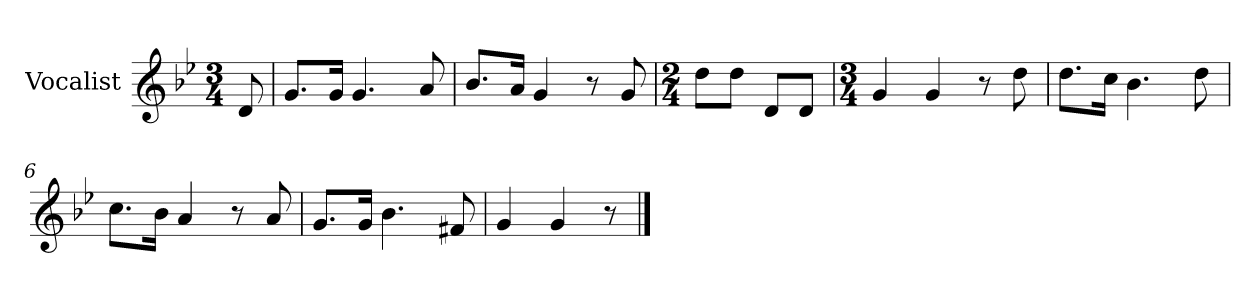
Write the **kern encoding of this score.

**kern
*part1
*staff1
*I"Vocalist
*k[b-e-]
*g:
*M3/4
=
8d
=1
8.gL
16gJk
4.g
8a
=2
8.b-L
16aJk
4g
8r
8g
=3
*M2/4
8ddL
8ddJ
8dL
8dJ
=4
*M3/4
4g
4g
8r
8dd
=5
8.ddL
16ccJk
4.b-
8dd
=6
8.ccL
16b-Jk
4a
8r
8a
=7
8.gL
16gJk
4.b-
8f#X
=8
4g
4g
8r
==
*-
